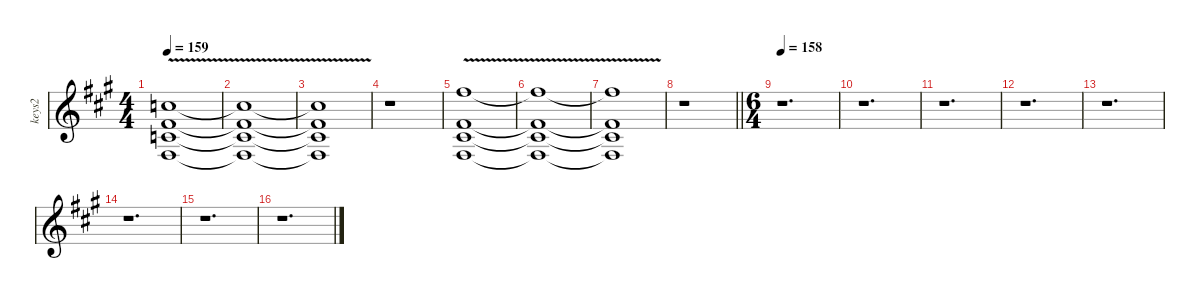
\defaultSystemsLayout 4
\hideDynamics
\bracketExtendMode groupsimilarinstruments
\otherSystemsTrackNameOrientation horizontal
\track ("Keyboards-2" "keys2") {defaultSystemsLayout 8 instrument synthstrings1}
\staff {score}
\tuning (E4 B3 G3 D3 A2 E2)
\ts (4 4)
\tempo 159
\clef g2
\ks f#minor
(13.2{acc forcenatural} 11.3{v acc #} 10.4{v acc forcenatural} 9.5{v acc #}).1{dy mf beam Up} |
(13.2{t acc forcenatural} 11.3{v t acc #} 10.4{v t acc forcenatural} 9.5{v t acc #}).1{dy f beam Up} |
(13.2{t acc forcenatural} 11.3{v t acc #} 10.4{v t acc forcenatural} 9.5{v t acc #}).1{beam Up} |
r.1{beam Down} |
(19.2{v acc #} 11.3{v acc #} 11.4{acc #} 9.5{v acc #}).1{dy mf beam Up} |
(19.2{v t acc #} 11.3{v t acc #} 11.4{t acc #} 9.5{v t acc #}).1{dy f beam Up} |
(19.2{v t acc #} 11.3{v t acc #} 11.4{t acc #} 9.5{v t acc #}).1{beam Up} |
\barLineRight lightlight
r.1{beam Down} |
\ts (6 4)
\beaming (8 3 3 3 3)
\tempo 158
r.1{d beam Down} |
r.1{d beam Down} |
r.1{d beam Down} |
r.1{d beam Down} |
r.1{d beam Down} |
r.1{d beam Down} |
r.1{d beam Down} |
r.1{d beam Down}
